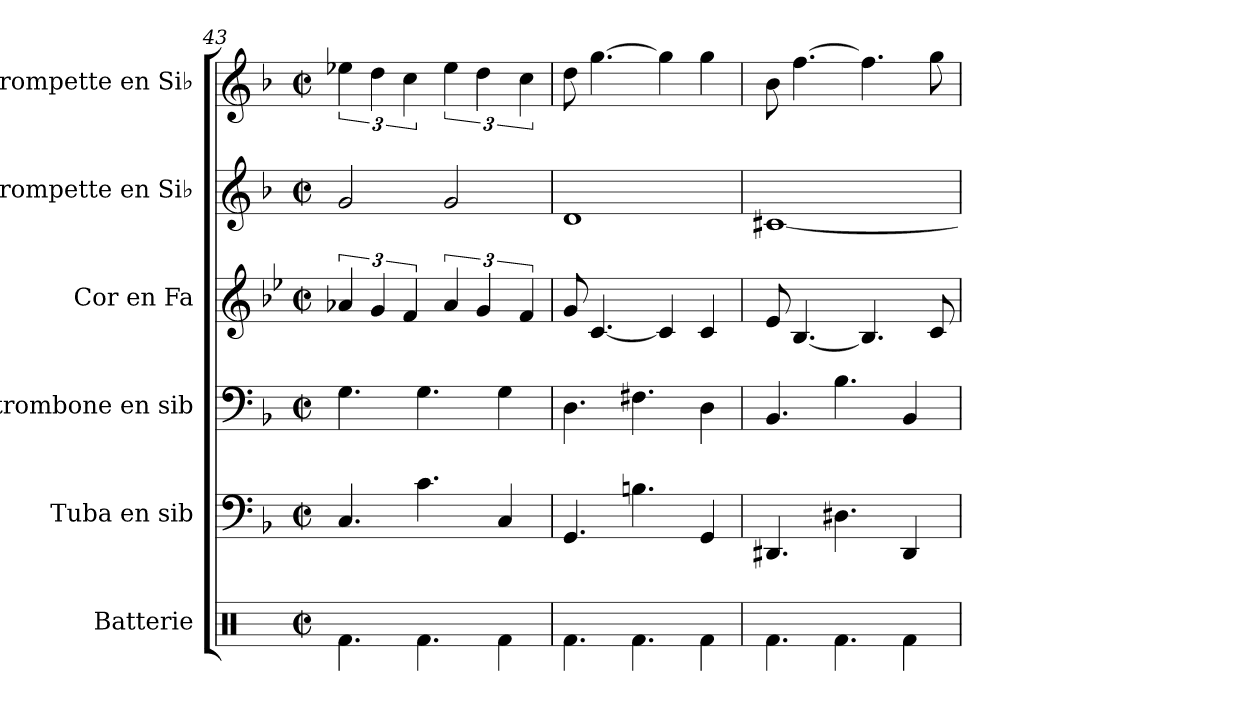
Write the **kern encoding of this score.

**kern	**kern	**kern	**kern	**dynam	**kern	**kern
*part6	*part5	*part4	*part3	*part3	*part2	*part1
*staff6	*staff5	*staff4	*staff3	*staff3	*staff2	*staff1
*I"Batterie	*I"Tuba en sib	*I"trombone en sib	*I"Cor en Fa	*	*I"Trompette en Si♭	*I"Trompette en Si♭
*I'Batt.	*I'Tub. sib	*I'Trb. sib	*I'Cor Fa	*	*I'Tromp. Si♭	*I'Tromp. Si♭
!!LO:PB:g=z
*clefX	*clefF4	*clefF4	*clefG2	*	*clefG2	*clefG2
*	*ITrd1c2	*ITrd1c2	*ITrd4c7	*	*ITrd1c2	*ITrd1c2
*k[]	*k[b-e-a-]	*k[b-e-a-]	*k[b-e-a-]	*	*k[b-e-a-]	*k[b-e-a-]
*M4/4	*M4/4	*M4/4	*M4/4	*	*M4/4	*M4/4
*met(c|)	*met(c|)	*met(c|)	*met(c|)	*	*met(c|)	*met(c|)
=43	=43	=43	=43	=43	=43	=43
4.Rf\	4.BB-/	4.F\	6d-X/	.	2f/	6dd-X\
.	.	.	6c/	.	.	6cc\
.	.	.	6B-/	.	.	6b-\
4.Rf\	4.B-\	4.F\	.	.	.	.
.	.	.	6d-/	.	2f/	6dd-\
.	.	.	6c/	.	.	6cc\
4Rf\	4BB-/	4F\	.	.	.	.
.	.	.	6B-/	.	.	6b-\
=44	=44	=44	=44	=44	=44	=44
4.Rf\	4.FF/	4.C\	8c/	.	1c	8cc\
.	.	.	[4.F/	.	.	[4.ff\
4.Rf\	4.An\	4.En\	.	.	.	.
.	.	.	4F/]	.	.	4ff\]
!	!	!	!	!LO:DY:b	!	!
!	!	!	!	!LO:DY:n=1:a	!	!
4Rf\	4FF/	4C\	4F/	p other-dynamics	.	4ff\
=45	=45	=45	=45	=45	=45	=45
4.Rf\	4.CC#X/	4.AA-/	8A-/	.	[1Bn	8a-\
.	.	.	[4.E-/	.	.	[4.ee-\
4.Rf\	4.C#X\	4.A-\	.	.	.	.
.	.	.	4.E-/]	.	.	4.ee-\]
4Rf\	4CC#/	4AA-/	.	.	.	.
.	.	.	8F/	.	.	8ff\
=	=	=	=	=	=	=
*-	*-	*-	*-	*-	*-	*-
